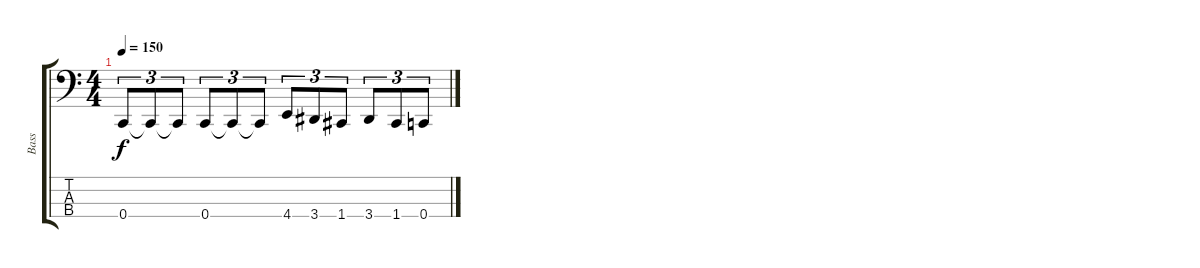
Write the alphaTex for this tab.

\track ("Bass" "Bass") {instrument electricbassfinger}
\staff {score tabs}
\tuning (F2 C2 G1 C1) {hide}
\ts (4 4)
\tempo 150
\clef f4
\ks c
0.4.8{tu (3 2) dy f} 0.4{t}.8{tu (3 2)} 0.4{t}.8{tu (3 2)} 0.4.8{tu (3 2)} 0.4{t}.8{tu (3 2)} 0.4{t}.8{tu (3 2)} 4.4.8{tu (3 2)} 3.4.8{tu (3 2)} 1.4.8{tu (3 2)} 3.4.8{tu (3 2)} 1.4.8{tu (3 2)} 0.4.8{tu (3 2)}
